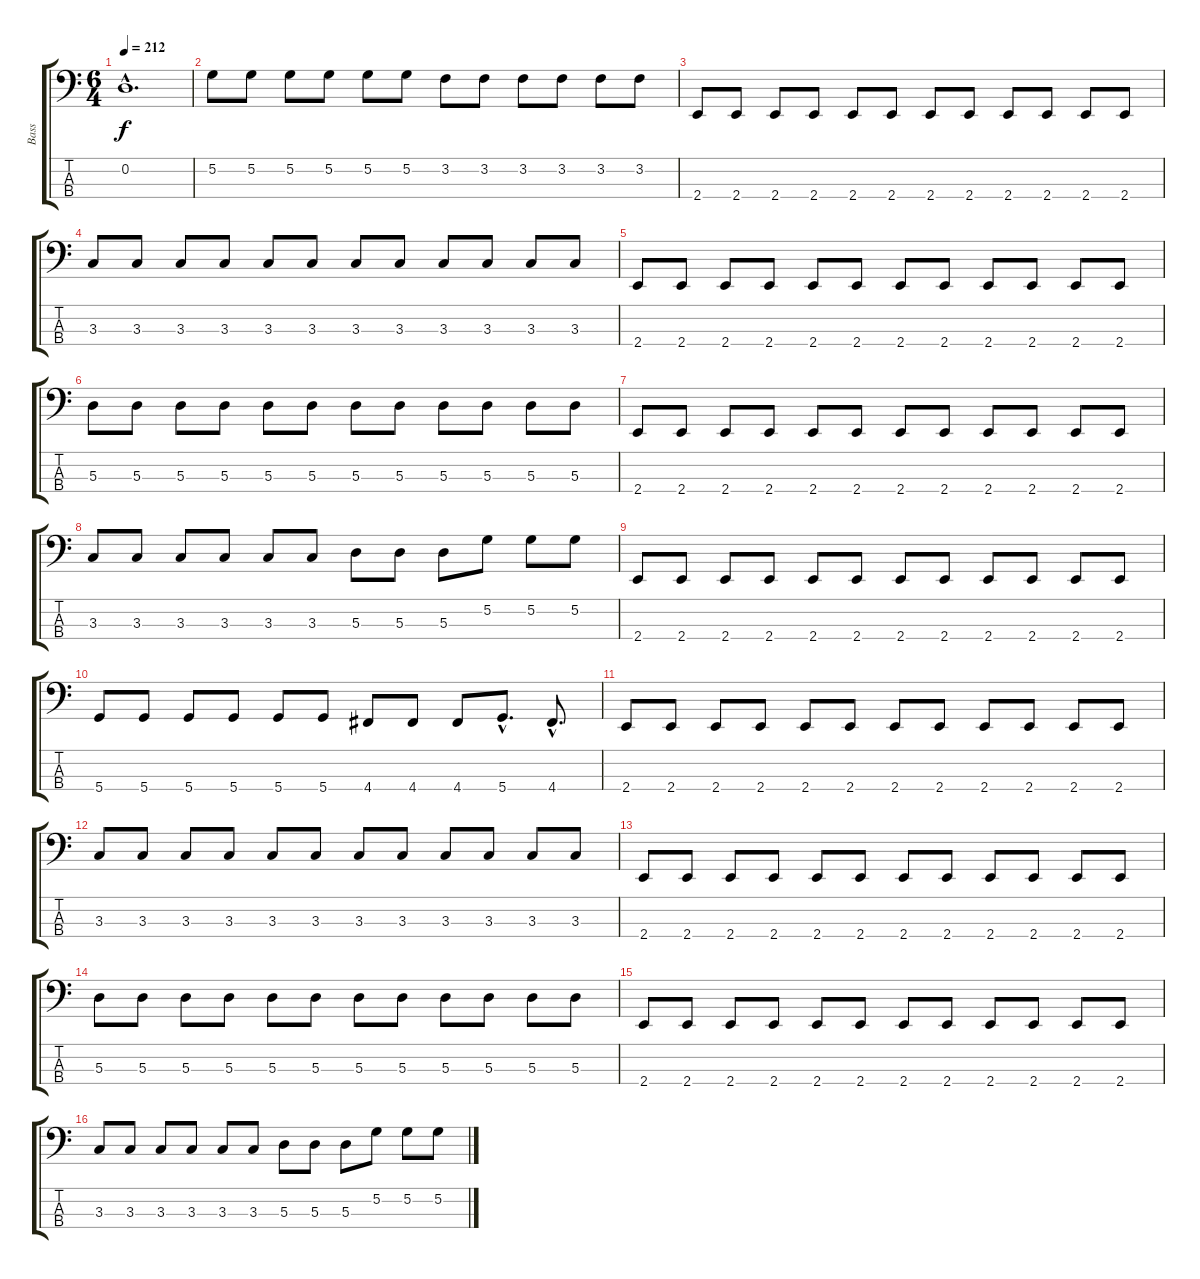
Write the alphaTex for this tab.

\track ("Bass" "Bass") {instrument electricbassfinger}
\staff {score tabs}
\tuning (G2 D2 A1 D1) {hide}
\ts (6 4)
\tempo 212
\clef f4
\ks c
0.2{hac}.1{d dy f} |
5.2.8 5.2.8 5.2.8 5.2.8 5.2.8 5.2.8 3.2.8 3.2.8 3.2.8 3.2.8 3.2.8 3.2.8 |
2.4.8 2.4.8 2.4.8 2.4.8 2.4.8 2.4.8 2.4.8 2.4.8 2.4.8 2.4.8 2.4.8 2.4.8 |
3.3.8 3.3.8 3.3.8 3.3.8 3.3.8 3.3.8 3.3.8 3.3.8 3.3.8 3.3.8 3.3.8 3.3.8 |
2.4.8 2.4.8 2.4.8 2.4.8 2.4.8 2.4.8 2.4.8 2.4.8 2.4.8 2.4.8 2.4.8 2.4.8 |
5.3.8 5.3.8 5.3.8 5.3.8 5.3.8 5.3.8 5.3.8 5.3.8 5.3.8 5.3.8 5.3.8 5.3.8 |
2.4.8 2.4.8 2.4.8 2.4.8 2.4.8 2.4.8 2.4.8 2.4.8 2.4.8 2.4.8 2.4.8 2.4.8 |
3.3.8 3.3.8 3.3.8 3.3.8 3.3.8 3.3.8 5.3.8 5.3.8 5.3.8 5.2.8 5.2.8 5.2.8 |
2.4.8 2.4.8 2.4.8 2.4.8 2.4.8 2.4.8 2.4.8 2.4.8 2.4.8 2.4.8 2.4.8 2.4.8 |
5.4.8 5.4.8 5.4.8 5.4.8 5.4.8 5.4.8 4.4.8 4.4.8 4.4.8 5.4{hac}.8{d} 4.4{hac}.8{d} |
2.4.8 2.4.8 2.4.8 2.4.8 2.4.8 2.4.8 2.4.8 2.4.8 2.4.8 2.4.8 2.4.8 2.4.8 |
3.3.8 3.3.8 3.3.8 3.3.8 3.3.8 3.3.8 3.3.8 3.3.8 3.3.8 3.3.8 3.3.8 3.3.8 |
2.4.8 2.4.8 2.4.8 2.4.8 2.4.8 2.4.8 2.4.8 2.4.8 2.4.8 2.4.8 2.4.8 2.4.8 |
5.3.8 5.3.8 5.3.8 5.3.8 5.3.8 5.3.8 5.3.8 5.3.8 5.3.8 5.3.8 5.3.8 5.3.8 |
2.4.8 2.4.8 2.4.8 2.4.8 2.4.8 2.4.8 2.4.8 2.4.8 2.4.8 2.4.8 2.4.8 2.4.8 |
3.3.8 3.3.8 3.3.8 3.3.8 3.3.8 3.3.8 5.3.8 5.3.8 5.3.8 5.2.8 5.2.8 5.2.8
